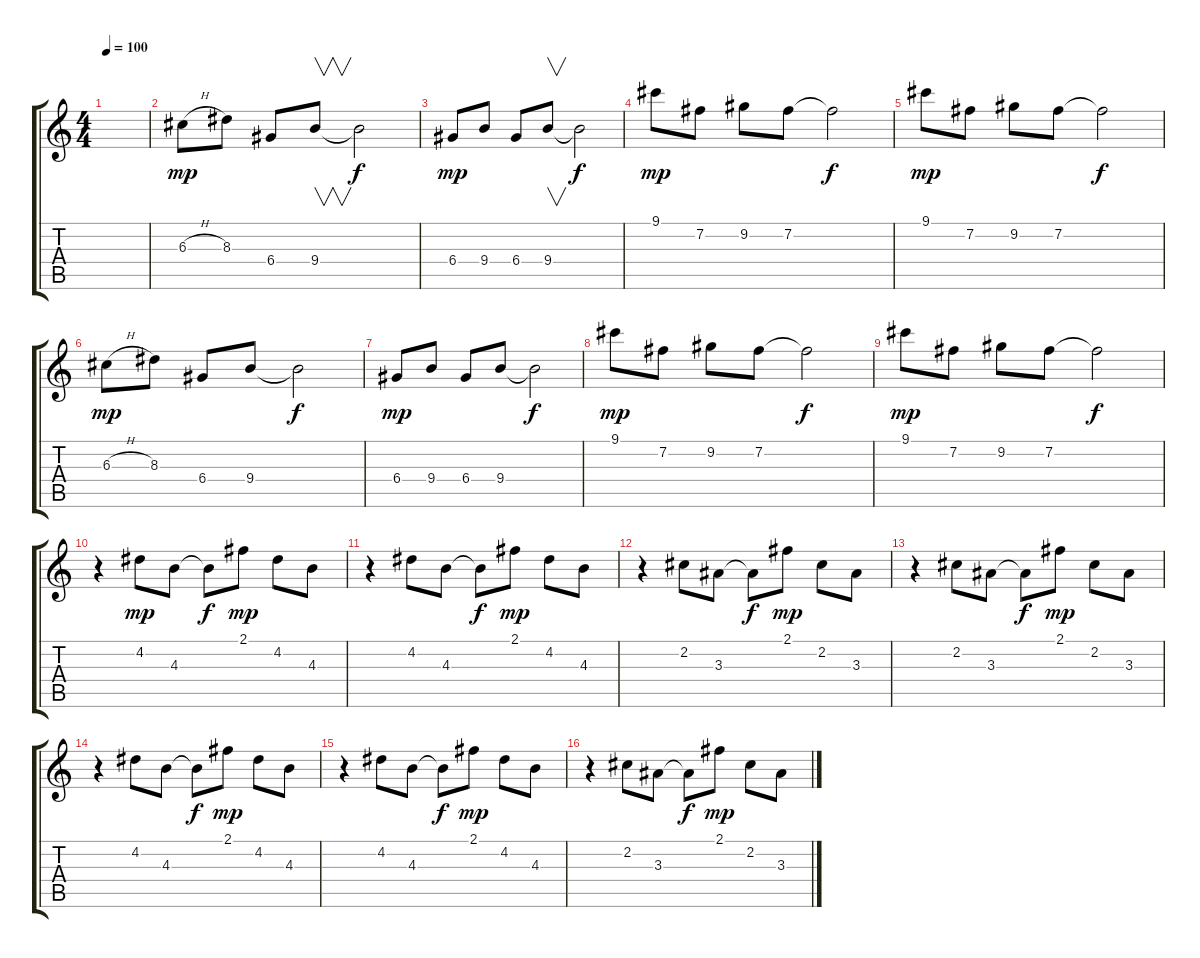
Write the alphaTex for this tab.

\track "" {instrument electricguitarjazz}
\staff {score tabs}
\tuning (E4 B3 G3 D3 A2 E2) {hide}
\ts (4 4)
\tempo 100
\clef g2
\ks c
|
6.3{h}.8{dy mp} 8.3.8 6.4.8 9.4.8{v} 9.4{t}.2{dy f} |
6.4.8{dy mp} 9.4.8 6.4.8 9.4.8{v} 9.4{t}.2{dy f} |
9.1.8{dy mp} 7.2.8 9.2.8 7.2.8 7.2{t}.2{dy f} |
9.1.8{dy mp} 7.2.8 9.2.8 7.2.8 7.2{t}.2{dy f} |
6.3{h}.8{dy mp} 8.3.8 6.4.8 9.4.8 9.4{t}.2{dy f} |
6.4.8{dy mp} 9.4.8 6.4.8 9.4.8 9.4{t}.2{dy f} |
9.1.8{dy mp} 7.2.8 9.2.8 7.2.8 7.2{t}.2{dy f} |
9.1.8{dy mp} 7.2.8 9.2.8 7.2.8 7.2{t}.2{dy f} |
r.4 4.2.8{dy mp} 4.3.8 4.3{t}.8{dy f} 2.1.8{dy mp} 4.2.8 4.3.8 |
r.4 4.2.8 4.3.8 4.3{t}.8{dy f} 2.1.8{dy mp} 4.2.8 4.3.8 |
r.4 2.2.8 3.3.8 3.3{t}.8{dy f} 2.1.8{dy mp} 2.2.8 3.3.8 |
r.4 2.2.8 3.3.8 3.3{t}.8{dy f} 2.1.8{dy mp} 2.2.8 3.3.8 |
r.4 4.2.8 4.3.8 4.3{t}.8{dy f} 2.1.8{dy mp} 4.2.8 4.3.8 |
r.4 4.2.8 4.3.8 4.3{t}.8{dy f} 2.1.8{dy mp} 4.2.8 4.3.8 |
r.4 2.2.8 3.3.8 3.3{t}.8{dy f} 2.1.8{dy mp} 2.2.8 3.3.8
